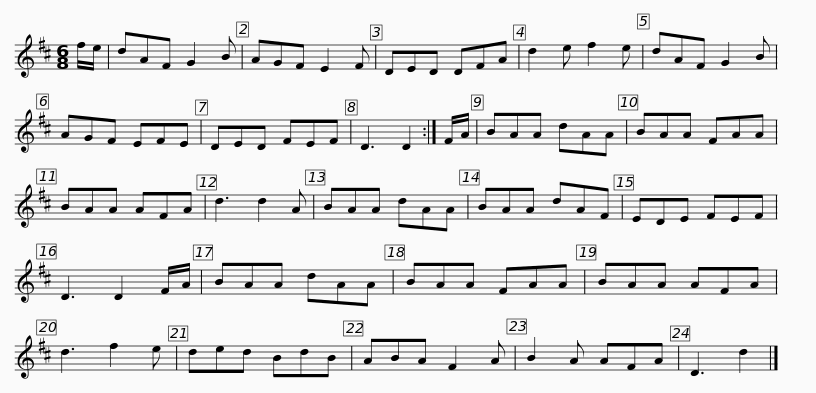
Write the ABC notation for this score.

X:1
L:1/8
M:6/8
I:linebreak $
K:D
V:1 treble
V:1
 f/e/ | dAF G2 B | AGF E2 F | DED DFA | d2 e f2 e | %5
 dAF G2 B | AGF EFE | DED FEF | D3 D2 :|$ F/A/ | %10
 BAA dAA | BAA FAA | BAA AFA | d3 d2 A | BAA dAA | %15
 BAA dAF | EDE FEF |$ D3 D2 F/A/ | BAA dAA | BAA FAA | %20
 BAA AFA | d3 f2 e | ded BdB | ABA F2 A | B2 A AFA |$ %25
 D3 d2 |] %26
